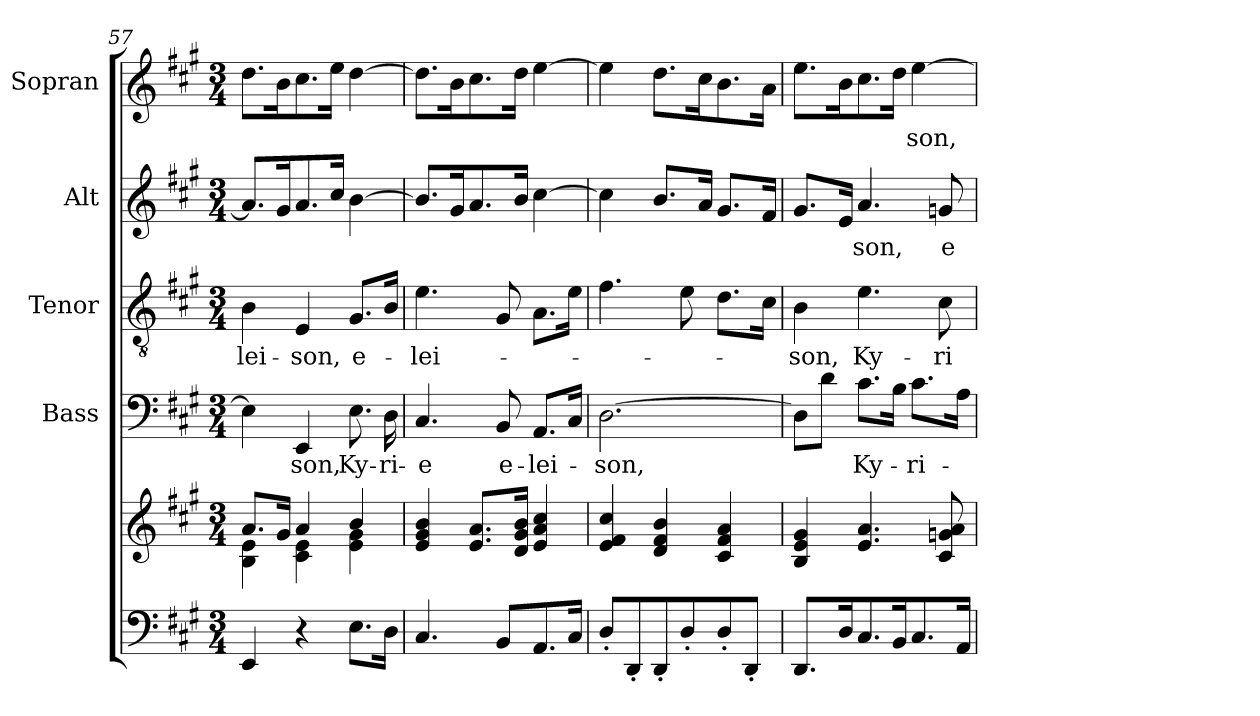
**kern	**kern	**kern	**text	**kern	**text	**kern	**text	**kern	**text
*part5	*part5	*part4	*part4	*part3	*part3	*part2	*part2	*part1	*part1
*staff6	*staff5	*staff4	*staff4	*staff3	*staff3	*staff2	*staff2	*staff1	*staff1
*	*	*I"Bass	*	*I"Tenor	*	*I"Alt	*	*I"Sopran	*
*	*	*I'B.	*	*I'T.	*	*I'A.	*	*I'S.	*
*clefF4	*clefG2	*clefF4	*	*clefGv2	*	*clefG2	*	*clefG2	*
*k[f#c#g#]	*k[f#c#g#]	*k[f#c#g#]	*	*k[f#c#g#]	*	*k[f#c#g#]	*	*k[f#c#g#]	*
*A:	*A:	*A:	*	*A:	*	*A:	*	*A:	*
*M3/4	*M3/4	*M3/4	*	*M3/4	*	*M3/4	*	*M3/4	*
=57	=57	=57	=57	=57	=57	=57	=57	=57	=57
*	*^	*	*	*	*	*	*	*	*
!	!	!	!	!	!	!LO:LY:b	!	!	!	!
4EE/	8.a/L	4B\ 4e\	4E\]	.	4B\	-lei-	8.a/L]	.	8.dd\L	.
.	16g#/Jk	.	.	.	.	.	16g#/k	.	16b\k	.
!	!	!	!	!LO:LY:b	!	!LO:LY:b	!	!	!	!
4r	4a/	4c#\ 4e\	4EE/	-son,	4E/	-son,	8.a/	.	8.cc#\	.
.	.	.	.	.	.	.	16cc#/Jk	.	16ee\Jk	.
!	!	!	!	!LO:LY:b	!	!LO:LY:b	!	!	!	!
8.E\L	4b/	4e\ 4g#\	8.E\	Ky-	8.G#/L	e-	[4b\	.	[4dd\	.
!	!	!	!	!LO:LY:b	!	!	!	!	!	!
16D\Jk	.	.	16D\	-ri-	16B/Jk	.	.	.	.	.
*	*v	*v	*	*	*	*	*	*	*	*
=58	=58	=58	=58	=58	=58	=58	=58	=58	=58
!	!	!	!LO:LY:b	!	!LO:LY:b	!	!	!	!
4.C#/	4e/ 4g#/ 4b/	4.C#/	-e	4.e\	-lei-	8.b/L]	.	8.dd\L]	.
.	.	.	.	.	.	16g#/k	.	16b\k	.
.	8.e/ 8.a/L	.	.	.	.	8.a/	.	8.cc#\	.
!	!	!	!LO:LY:b	!	!	!	!	!	!
8BB/L	.	8BB/	e-	8G#/	.	.	.	.	.
.	16d/ 16g#/ 16b/Jk	.	.	.	.	16b/Jk	.	16dd\Jk	.
!	!	!	!LO:LY:b	!	!	!	!	!	!
8.AA/	4e/ 4a/ 4cc#/	8.AA/L	-lei-	8.A\L	.	[4cc#\	.	[4ee\	.
16C#/Jk	.	16C#/Jk	.	16e\Jk	.	.	.	.	.
!!LO:PB:g=z
=59	=59	=59	=59	=59	=59	=59	=59	=59	=59
!	!	!	!LO:LY:b	!	!	!	!	!	!
8D'</L	4e/ 4f#/ 4cc#/	[2.D\	-son,	4.f#\	.	4cc#\]	.	4ee\]	.
8DD'</	.	.	.	.	.	.	.	.	.
8DD'</	4d/ 4f#/ 4b/	.	.	.	.	8.b/L	.	8.dd\L	.
8D'</	.	.	.	8e\	.	.	.	.	.
.	.	.	.	.	.	16a/Jk	.	16cc#\k	.
8D'</	4c#/ 4f#/ 4a/	.	.	8.d\L	.	8.g#/L	.	8.b\	.
8DD'</J	.	.	.	.	.	.	.	.	.
.	.	.	.	16c#\Jk	.	16f#/Jk	.	16a\Jk	.
=60	=60	=60	=60	=60	=60	=60	=60	=60	=60
!	!	!	!	!	!LO:LY:b	!	!	!	!
8.DD/L	4B/ 4e/ 4g#/	8D\L]	.	4B\	-son,	8.g#/L	.	8.ee\L	.
.	.	8d\J	.	.	.	.	.	.	.
16D/k	.	.	.	.	.	16e/Jk	.	16b\k	.
!	!	!	!LO:LY:b	!	!LO:LY:b	!	!LO:LY:b	!	!
8.C#/	4.e/ 4.a/	8.c#\L	Ky-	4.e\	Ky-	4.a/	-son,	8.cc#\	.
16BB/k	.	16B\Jk	.	.	.	.	.	16dd\Jk	.
!	!	!	!LO:LY:b	!	!	!	!	!	!LO:LY:b
8.C#/	.	8.c#\L	-ri-	.	.	.	.	[4ee\	-son,
!	!	!	!	!	!LO:LY:b	!	!LO:LY:b	!	!
.	8c#/ 8gn/ 8a/	.	.	8c#\	-ri-	8gn/	e-	.	.
16AA/Jk	.	16A\Jk	.	.	.	.	.	.	.
=	=	=	=	=	=	=	=	=	=
*-	*-	*-	*-	*-	*-	*-	*-	*-	*-
